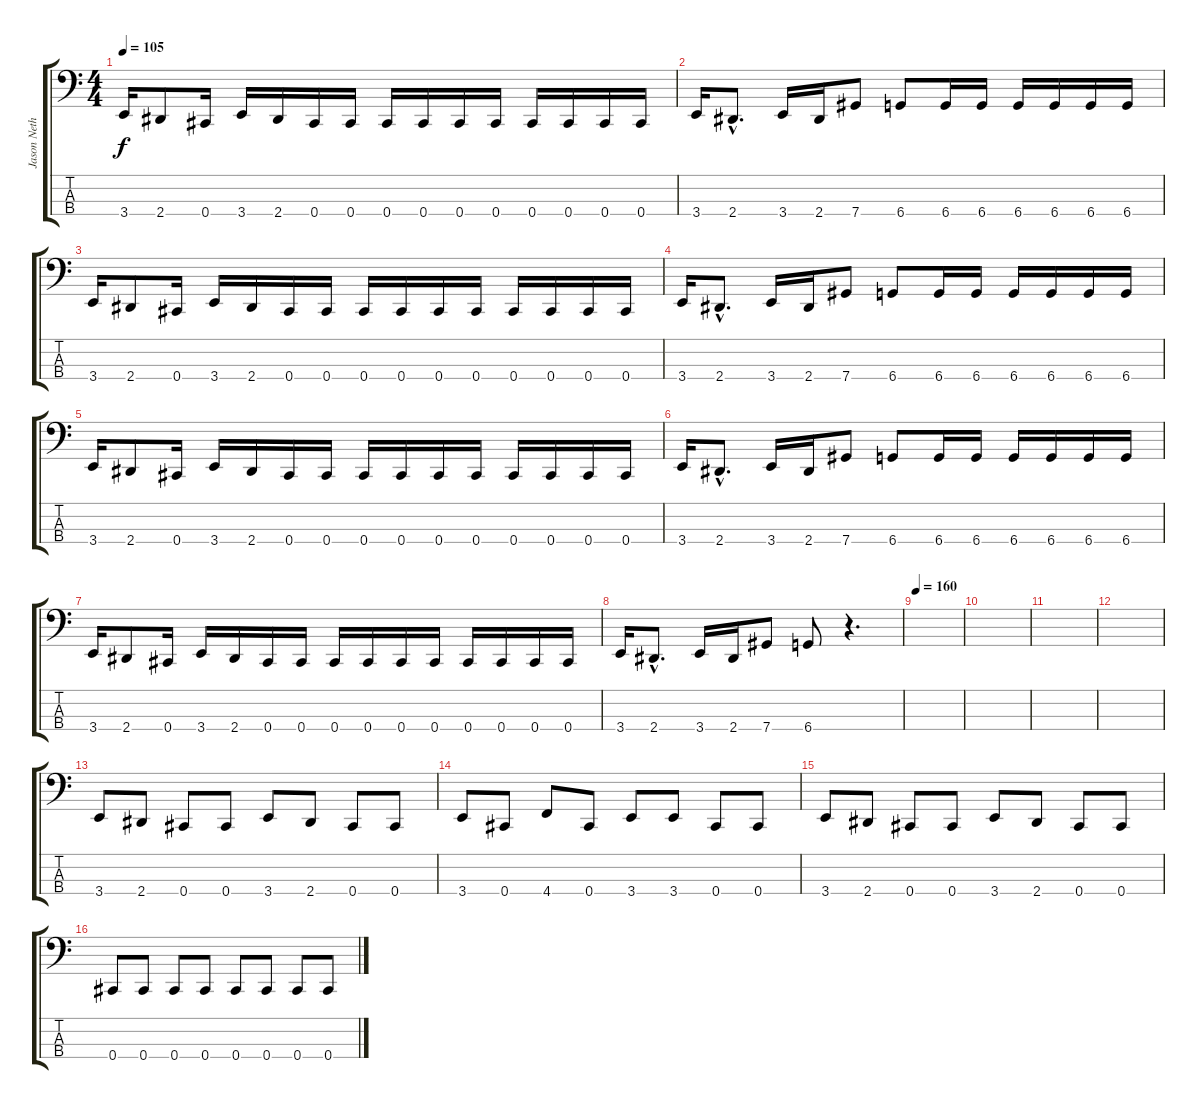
\track ("Jason Netherton" "Jason Neth") {instrument electricbassfinger}
\staff {score tabs}
\tuning (Gb2 Db2 Ab1 Db1) {hide}
\ts (4 4)
\tempo 105
\clef f4
\ks c
3.4.16{dy f} 2.4.8 0.4.16 3.4.16 2.4.16 0.4.16 0.4.16 0.4.16 0.4.16 0.4.16 0.4.16 0.4.16 0.4.16 0.4.16 0.4.16 |
3.4.16 2.4{hac}.8{d} 3.4.16 2.4.16 7.4.8 6.4.8 6.4.16 6.4.16 6.4.16 6.4.16 6.4.16 6.4.16 |
3.4.16 2.4.8 0.4.16 3.4.16 2.4.16 0.4.16 0.4.16 0.4.16 0.4.16 0.4.16 0.4.16 0.4.16 0.4.16 0.4.16 0.4.16 |
3.4.16 2.4{hac}.8{d} 3.4.16 2.4.16 7.4.8 6.4.8 6.4.16 6.4.16 6.4.16 6.4.16 6.4.16 6.4.16 |
3.4.16 2.4.8 0.4.16 3.4.16 2.4.16 0.4.16 0.4.16 0.4.16 0.4.16 0.4.16 0.4.16 0.4.16 0.4.16 0.4.16 0.4.16 |
3.4.16 2.4{hac}.8{d} 3.4.16 2.4.16 7.4.8 6.4.8 6.4.16 6.4.16 6.4.16 6.4.16 6.4.16 6.4.16 |
3.4.16 2.4.8 0.4.16 3.4.16 2.4.16 0.4.16 0.4.16 0.4.16 0.4.16 0.4.16 0.4.16 0.4.16 0.4.16 0.4.16 0.4.16 |
3.4.16 2.4{hac}.8{d} 3.4.16 2.4.16 7.4.8 6.4.8 r.4{d} |
\tempo 160
|
|
|
|
3.4.8 2.4.8 0.4.8 0.4.8 3.4.8 2.4.8 0.4.8 0.4.8 |
3.4.8 0.4.8 4.4.8 0.4.8 3.4.8 3.4.8 0.4.8 0.4.8 |
3.4.8 2.4.8 0.4.8 0.4.8 3.4.8 2.4.8 0.4.8 0.4.8 |
0.4.8 0.4.8 0.4.8 0.4.8 0.4.8 0.4.8 0.4.8 0.4.8
